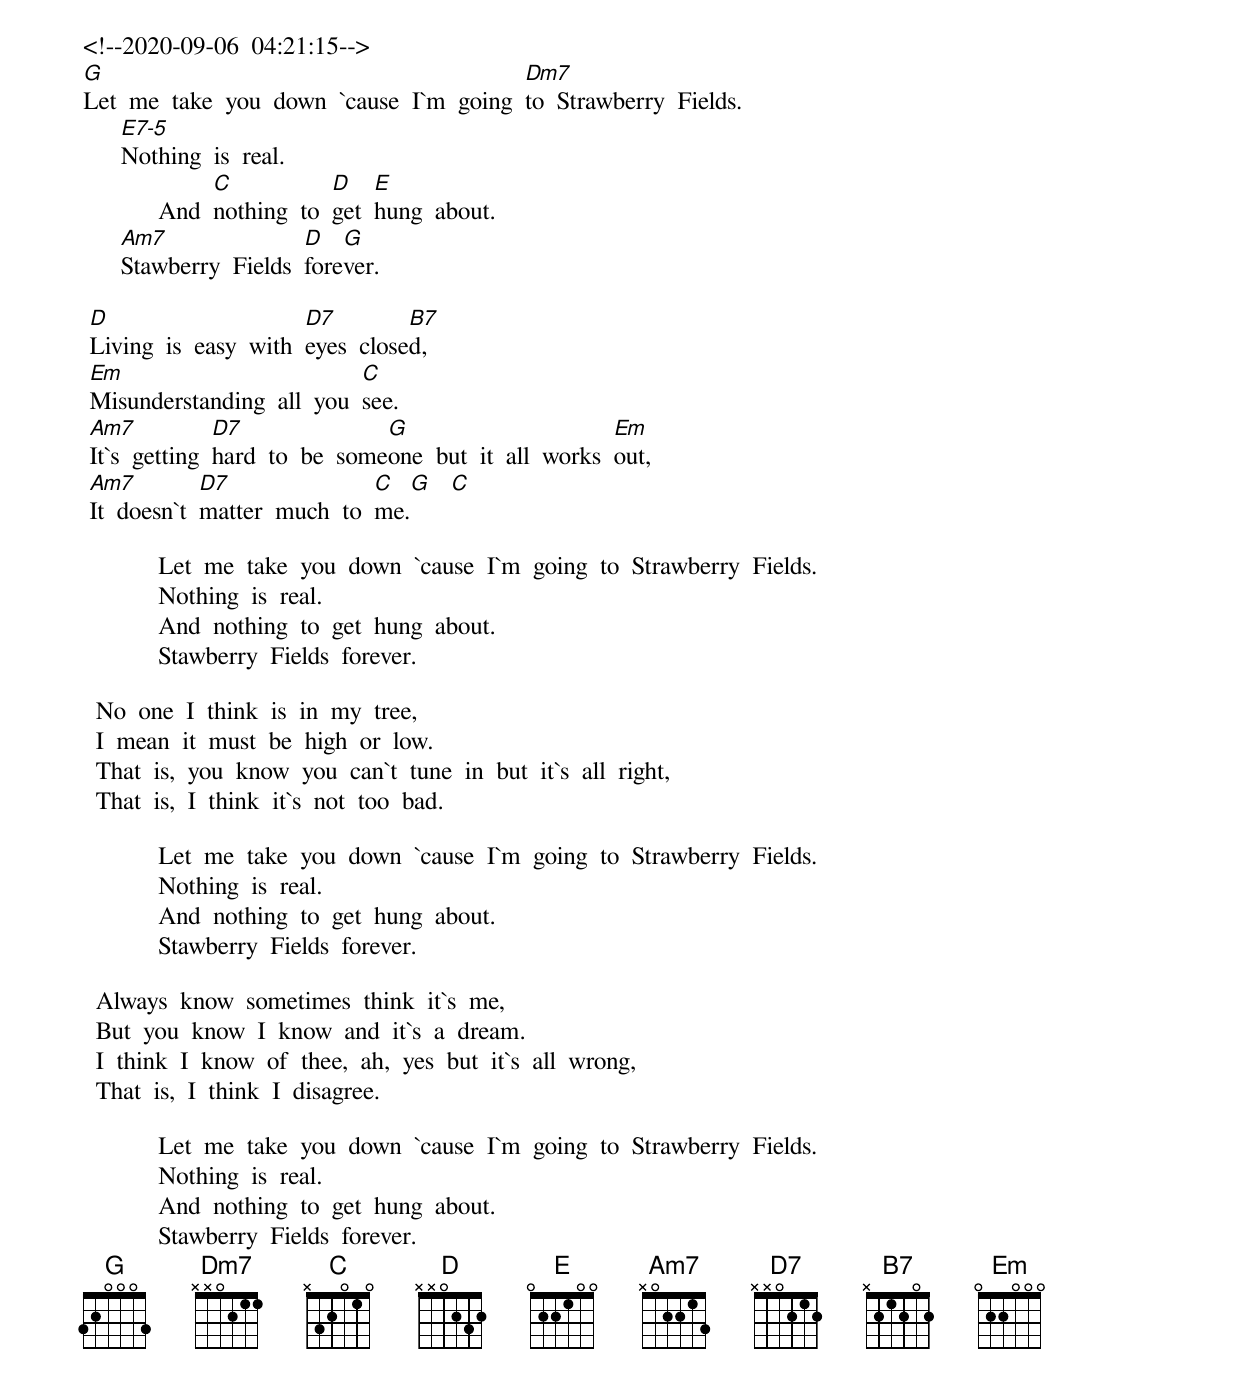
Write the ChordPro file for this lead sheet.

<!--2020-09-06 04:21:15-->
[G]Let me take you down `cause I`m going [Dm7]to Strawberry Fields.
      [E7-5]Nothing is real.
      And [C]nothing to [D]get [E]hung about.
      [Am7]Stawberry Fields [D]fore[G]ver.

 [D]Living is easy with [D7]eyes close[B7]d,
 [Em]Misunderstanding all you [C]see.
 [Am7]It`s getting [D7]hard to be some[G]one but it all works [Em]out,
 [Am7]It doesn`t [D7]matter much to [C]me.[G]   [C]

      Let me take you down `cause I`m going to Strawberry Fields.
      Nothing is real.
      And nothing to get hung about.
      Stawberry Fields forever.

 No one I think is in my tree,
 I mean it must be high or low.
 That is, you know you can`t tune in but it`s all right,
 That is, I think it`s not too bad.

      Let me take you down `cause I`m going to Strawberry Fields.
      Nothing is real.
      And nothing to get hung about.
      Stawberry Fields forever.

 Always know sometimes think it`s me,
 But you know I know and it`s a dream.
 I think I know of thee, ah, yes but it`s all wrong,
 That is, I think I disagree.

      Let me take you down `cause I`m going to Strawberry Fields.
      Nothing is real.
      And nothing to get hung about.
      Stawberry Fields forever.
